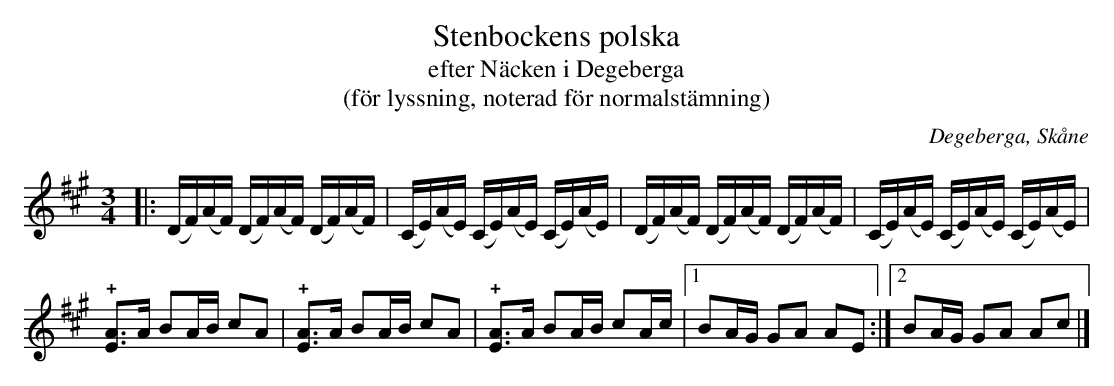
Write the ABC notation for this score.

X:1
T:Stenbockens polska
T:efter Näcken i Degeberga
T:(för lyssning, noterad för normalstämning)
O:Degeberga, Skåne
M:3/4
L:1/4
Q:100
K:A
[L:1/16]|: (DF)(AF) (DF)(AF) (DF)(AF) | (CE)(AE) (CE)(AE) (CE)(AE) | (DF)(AF) (DF)(AF) (DF)(AF) | (CE)(AE) (CE)(AE) (CE)(AE) |
[L:1/8] !+![EA]>A BA/B/ cA | !+![EA]>A BA/B/ cA | !+![EA]>A BA/B/ cA/c/ |1 BA/G/ GA AE :|2 BA/G/ GA Ac |]
